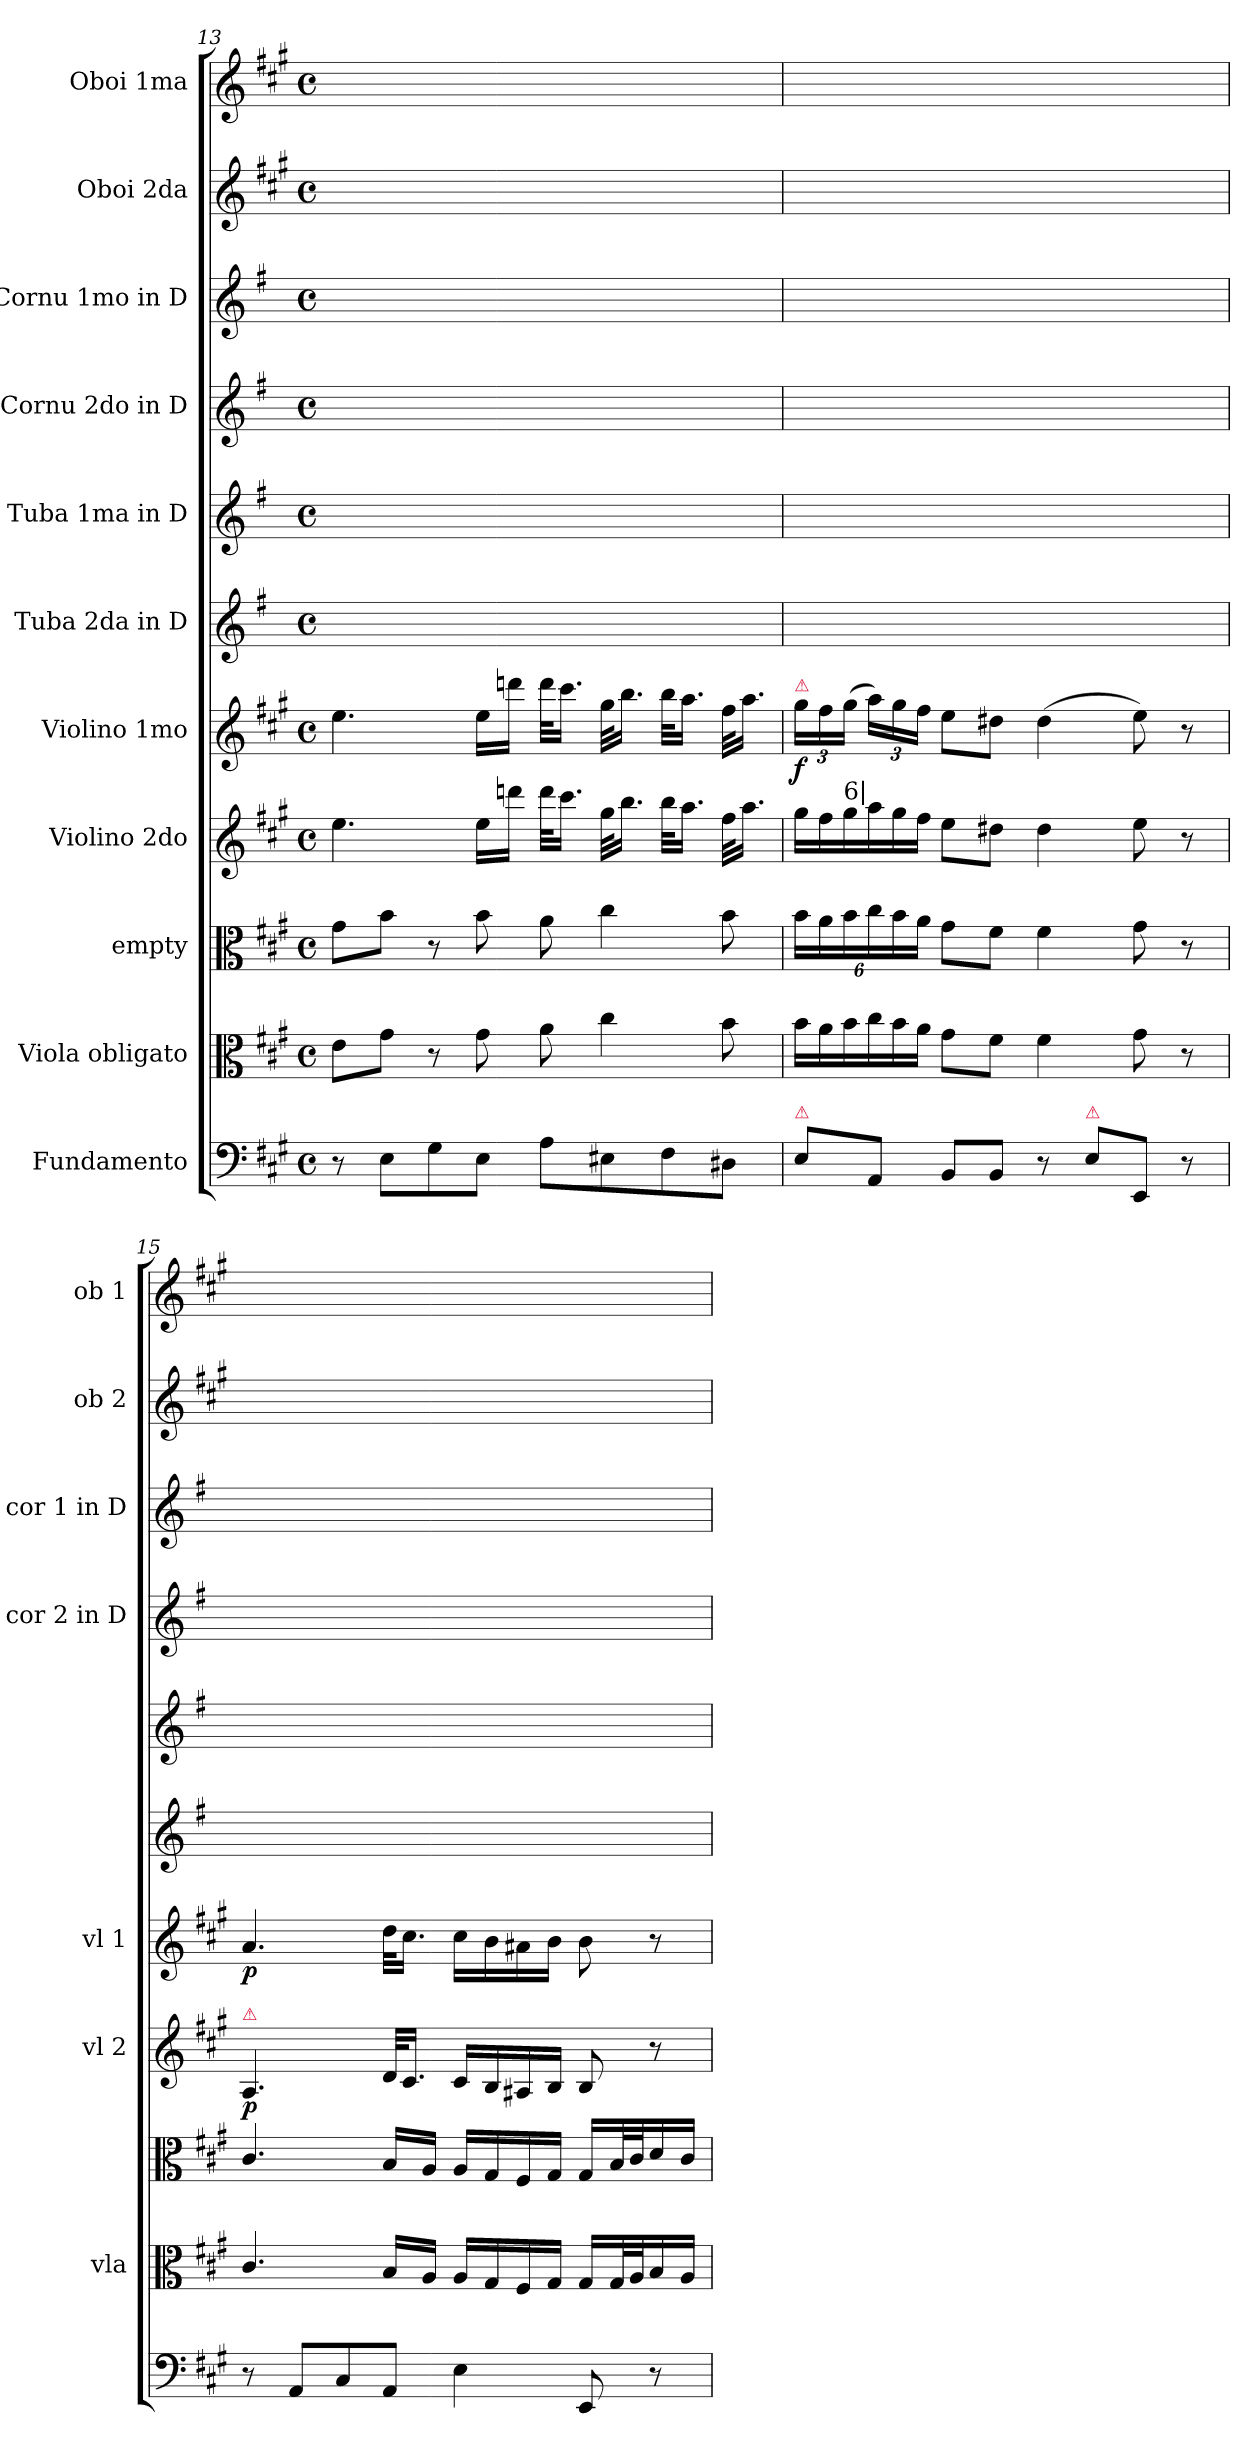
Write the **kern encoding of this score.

**kern	**kern	**kern	**kern	**dynam	**kern	**dynam	**kern	**kern	**kern	**kern	**kern	**kern
*part11	*part10	*part9	*part8	*part8	*part7	*part7	*part6	*part5	*part4	*part3	*part2	*part1
*staff11	*staff10	*staff9	*staff8	*staff8	*staff7	*staff7	*staff6	*staff5	*staff4	*staff3	*staff2	*staff1
*I"Fundamento	*I"Viola obligato	*I"empty	*I"Violino 2do	*	*I"Violino 1mo	*	*I"Tuba 2da in D	*I"Tuba 1ma in D	*I"Cornu 2do in D	*I"Cornu 1mo in D	*I"Oboi 2da	*I"Oboi 1ma
*	*I'vla	*	*I'vl 2	*	*I'vl 1	*	*	*	*I'cor 2 in D	*I'cor 1 in D	*I'ob 2	*I'ob 1
*clefF4	*clefC3	*clefC3	*clefG2	*	*clefG2	*	*clefG2	*clefG2	*clefG2	*clefG2	*clefG2	*clefG2
*	*	*	*	*	*	*	*ITrd-1c-2	*ITrd-1c-2	*ITrd6c10	*ITrd6c10	*	*
*k[f#c#g#]	*k[f#c#g#]	*k[f#c#g#]	*k[f#c#g#]	*	*k[f#c#g#]	*	*k[f#c#g#]	*k[f#c#g#]	*k[f#c#g#]	*k[f#c#g#]	*k[f#c#g#]	*k[f#c#g#]
*A:	*A:	*A:	*A:	*	*A:	*	*A:	*A:	*A:	*A:	*A:	*A:
*M4/4	*M4/4	*M4/4	*M4/4	*	*M4/4	*	*M4/4	*M4/4	*M4/4	*M4/4	*M4/4	*M4/4
*met(c)	*met(c)	*met(c)	*met(c)	*	*met(c)	*	*met(c)	*met(c)	*met(c)	*met(c)	*met(c)	*met(c)
=13	=13	=13	=13	=13	=13	=13	=13	=13	=13	=13	=13	=13
8r	8e\L	8g#\L	4.ee\	.	4.ee\	.	1ryy	1ryy	1ryy	1ryy	1ryy	1ryy
8E\L	8g#\J	8b\J	.	.	.	.	.	.	.	.	.	.
8G#\	8r	8r	.	.	.	.	.	.	.	.	.	.
8E\J	8g#\	8b\	16ee\LL	.	16ee\LL	.	.	.	.	.	.	.
.	.	.	16dddn\JJ	.	16dddn\JJ	.	.	.	.	.	.	.
8A\L	8a\	8a\	32ddd\KLL	.	32ddd\KLL	.	.	.	.	.	.	.
.	.	.	16.ccc#\JJ	.	16.ccc#\JJ	.	.	.	.	.	.	.
8E#X\	4cc#\	4cc#\	32gg#\KLL	.	32gg#\KLL	.	.	.	.	.	.	.
.	.	.	16.bb\JJ	.	16.bb\JJ	.	.	.	.	.	.	.
8F#\	.	.	32bb\KLL	.	32bb\KLL	.	.	.	.	.	.	.
.	.	.	16.aa\JJ	.	16.aa\JJ	.	.	.	.	.	.	.
8D#X\J	8b\	8b\	32ff#\KLL	.	32ff#\KLL	.	.	.	.	.	.	.
.	.	.	16.aa\JJ	.	16.aa\JJ	.	.	.	.	.	.	.
=14	=14	=14	=14	=14	=14	=14	=14	=14	=14	=14	=14	=14
*	*Xtuplet	*	*Xtuplet	*	*	*	*	*	*	*	*	*
!	!	!	!	!	!LO:TX:a:color=crimson:t=⚠	!	!	!	!	!	!	!
!LO:TX:a:color=crimson:t=⚠	!	!	!	!	!	!	!	!	!	!	!	!
8E\L	24b\LL	24b\LL	24gg#\LL	.	24gg#\LL	f	1ryy	1ryy	1ryy	1ryy	1ryy	1ryy
.	24a\	24a\	24ff#\	.	24ff#\	.	.	.	.	.	.	.
!	!	!	!LO:TX:a:t=6|	!	!	!	!	!	!	!	!	!
.	24b\	24b\	24gg#\	.	(24gg#\JJ	.	.	.	.	.	.	.
8AA/J	24cc#\	24cc#\	24aa\	.	24aa\LL)	.	.	.	.	.	.	.
.	24b\	24b\	24gg#\	.	24gg#\	.	.	.	.	.	.	.
.	24a\JJ	24a\JJ	24ff#\JJ	.	24ff#\JJ	.	.	.	.	.	.	.
8BB/L	8g#\L	8g#\L	8ee\L	.	8ee\L	.	.	.	.	.	.	.
8BB/J	8f#\J	8f#\J	8dd#X\J	.	8dd#X\J	.	.	.	.	.	.	.
8r	4f#\	4f#\	4dd#\	.	(4dd#\	.	.	.	.	.	.	.
!LO:TX:a:color=crimson:t=⚠	!	!	!	!	!	!	!	!	!	!	!	!
8E\L	.	.	.	.	.	.	.	.	.	.	.	.
8EE/J	8g#\	8g#\	8ee\	.	8ee\)	.	.	.	.	.	.	.
8r	8r	8r	8r	.	8r	.	.	.	.	.	.	.
=15	=15	=15	=15	=15	=15	=15	=15	=15	=15	=15	=15	=15
!	!	!	!LO:TX:a:color=crimson:t=⚠	!	!	!	!	!	!	!	!	!
8r	4.c#/	4.c#/	4.A/	p	4.a/	p	1ryy	1ryy	1ryy	1ryy	1ryy	1ryy
8AA/L	.	.	.	.	.	.	.	.	.	.	.	.
8C#/	.	.	.	.	.	.	.	.	.	.	.	.
8AA/J	16B/LL	16B/LL	32d/KLL	.	32dd\KLL	.	.	.	.	.	.	.
.	.	.	16.c#/JJ	.	16.cc#\JJ	.	.	.	.	.	.	.
.	16A/JJ	16A/JJ	.	.	.	.	.	.	.	.	.	.
4E\	16A/LL	16A/LL	16c#/LL	.	16cc#\LL	.	.	.	.	.	.	.
.	16G#/	16G#/	16B/	.	16b\	.	.	.	.	.	.	.
.	16F#/	16F#/	16A#X/	.	16a#X\	.	.	.	.	.	.	.
.	16G#/JJ	16G#/JJ	16B/JJ	.	16b\JJ	.	.	.	.	.	.	.
8EE/	16G#/LL	16G#/LL	8B/	.	8b\	.	.	.	.	.	.	.
.	32G#/L	32B/L	.	.	.	.	.	.	.	.	.	.
.	32A/J	32c#/J	.	.	.	.	.	.	.	.	.	.
8r	16B/	16d/	8r	.	8r	.	.	.	.	.	.	.
.	16A/JJ	16c#/JJ	.	.	.	.	.	.	.	.	.	.
=	=	=	=	=	=	=	=	=	=	=	=	=
*-	*-	*-	*-	*-	*-	*-	*-	*-	*-	*-	*-	*-
